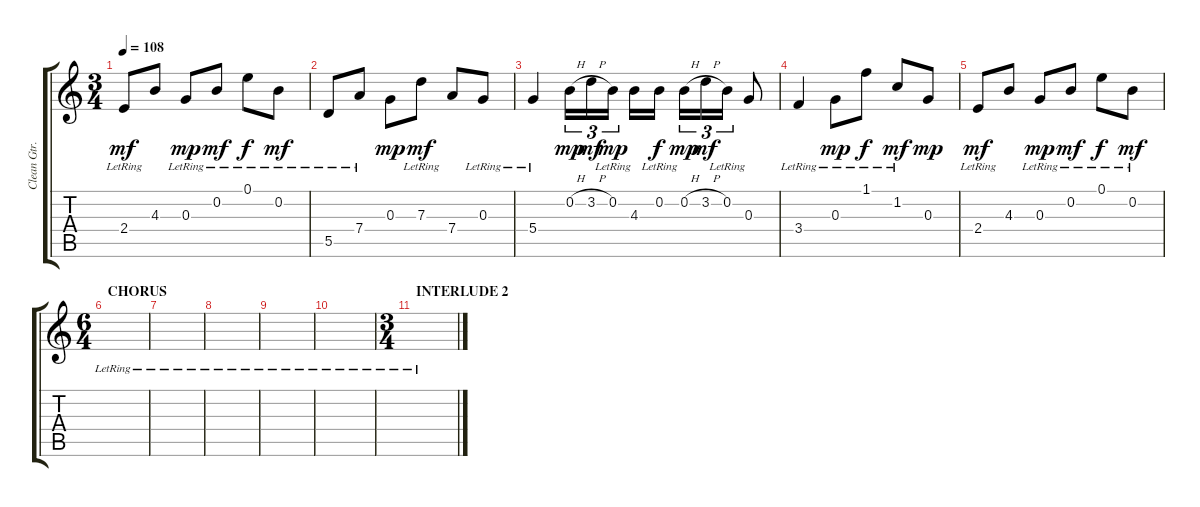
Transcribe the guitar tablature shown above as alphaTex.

\track ("Clean Gtr.1" "Clean Gtr.") {instrument electricguitarclean}
\staff {score tabs}
\tuning (E4 B3 G3 D3 A2 E2) {hide}
\ts (3 4)
\tempo 108
\clef g2
\ks c
2.4{lr}.8{dy mf} 4.3.8 0.3{lr}.8{dy mp} 0.2{lr}.8{dy mf} 0.1{lr}.8{dy f} 0.2{lr}.8{dy mf} |
5.5{lr}.8 7.4{lr}.8 0.3.8{dy mp} 7.3{lr}.8{dy mf} 7.4.8 0.3{lr}.8 |
5.4{lr}.4 0.2{h}.16{tu (3 2) dy mp} 3.2{h}.16{tu (3 2) dy mf} 0.2{lr}.16{tu (3 2) dy mp} 4.3.16 0.2{lr}.16{dy f} 0.2{h}.16{tu (3 2) dy mp} 3.2{h}.16{tu (3 2) dy mf} 0.2{lr}.16{tu (3 2)} 0.3.8 |
3.4{lr}.4 0.3{lr}.8{dy mp} 1.1{lr}.8{dy f} 1.2{lr}.8{dy mf} 0.3.8{dy mp} |
2.4{lr}.8{dy mf} 4.3.8 0.3{lr}.8{dy mp} 0.2{lr}.8{dy mf} 0.1{lr}.8{dy f} 0.2{lr}.8{dy mf} |
\ts (6 4)
\section ("" "CHORUS")
|
|
|
|
|
\ts (3 4)
\section ("" "INTERLUDE 2")
